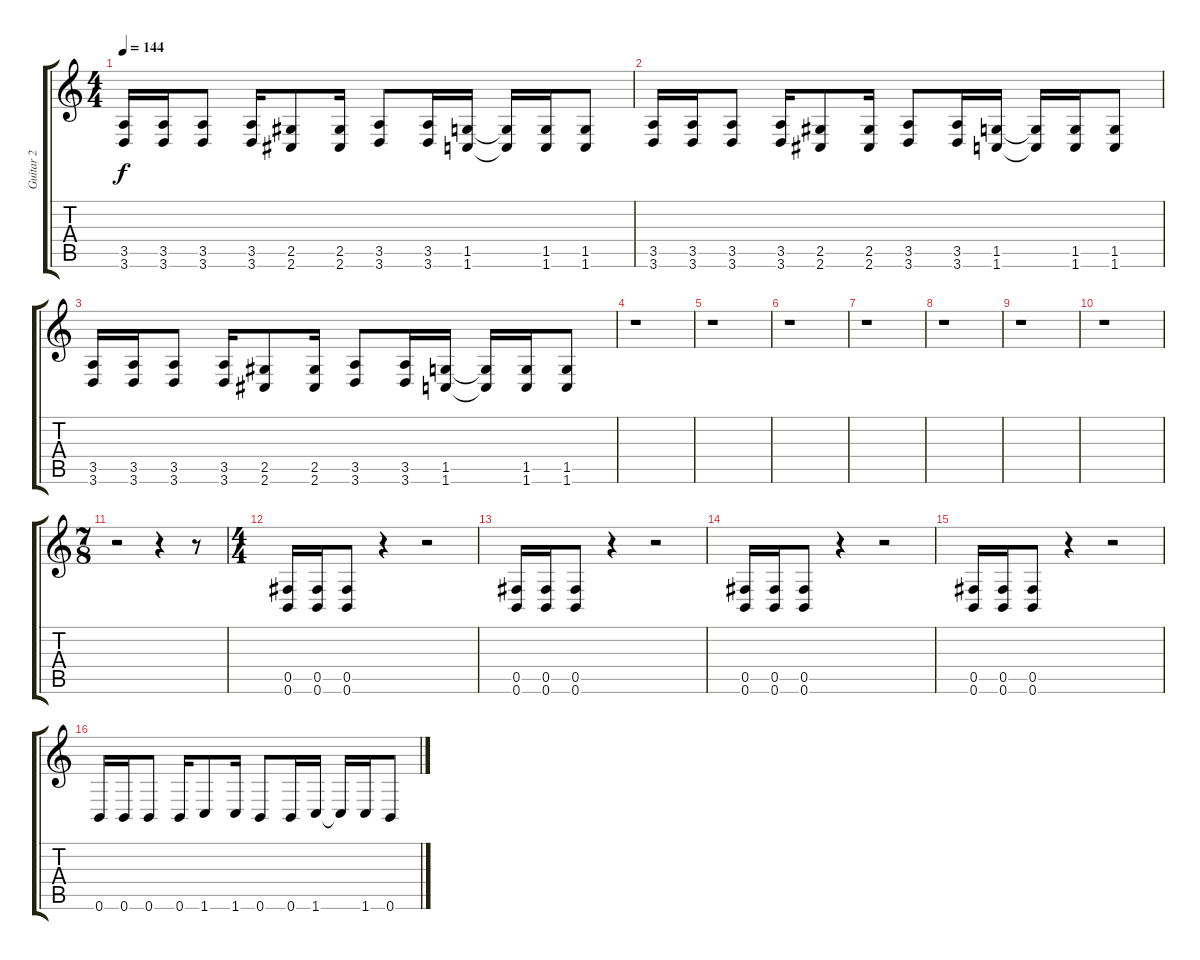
\track ("Guitar 2" "Guitar 2") {instrument overdrivenguitar}
\staff {score tabs}
\tuning (Db4 Ab3 E3 B2 Gb2 B1) {hide}
\ts (4 4)
\tempo 144
\clef g2
\ks c
(3.5 3.6).16{dy f} (3.5 3.6).16 (3.5 3.6).8 (3.5 3.6).16 (2.5 2.6).8 (2.5 2.6).16 (3.5 3.6).8 (3.5 3.6).16 (1.5 1.6).16 (1.5{t} 1.6{t}).16 (1.5 1.6).16 (1.5 1.6).8 |
(3.5 3.6).16 (3.5 3.6).16 (3.5 3.6).8 (3.5 3.6).16 (2.5 2.6).8 (2.5 2.6).16 (3.5 3.6).8 (3.5 3.6).16 (1.5 1.6).16 (1.5{t} 1.6{t}).16 (1.5 1.6).16 (1.5 1.6).8 |
(3.5 3.6).16 (3.5 3.6).16 (3.5 3.6).8 (3.5 3.6).16 (2.5 2.6).8 (2.5 2.6).16 (3.5 3.6).8 (3.5 3.6).16 (1.5 1.6).16 (1.5{t} 1.6{t}).16 (1.5 1.6).16 (1.5 1.6).8 |
r.1 |
r.1 |
r.1 |
r.1 |
r.1 |
r.1 |
r.1 |
\ts (7 8)
r.2 r.4 r.8 |
\ts (4 4)
(0.5 0.6).16 (0.5 0.6).16 (0.5 0.6).8 r.4 r.2 |
(0.5 0.6).16 (0.5 0.6).16 (0.5 0.6).8 r.4 r.2 |
(0.5 0.6).16 (0.5 0.6).16 (0.5 0.6).8 r.4 r.2 |
(0.5 0.6).16 (0.5 0.6).16 (0.5 0.6).8 r.4 r.2 |
0.6.16 0.6.16 0.6.8 0.6.16 1.6.8 1.6.16 0.6.8 0.6.16 1.6.16 1.6{t}.16 1.6.16 0.6.8
